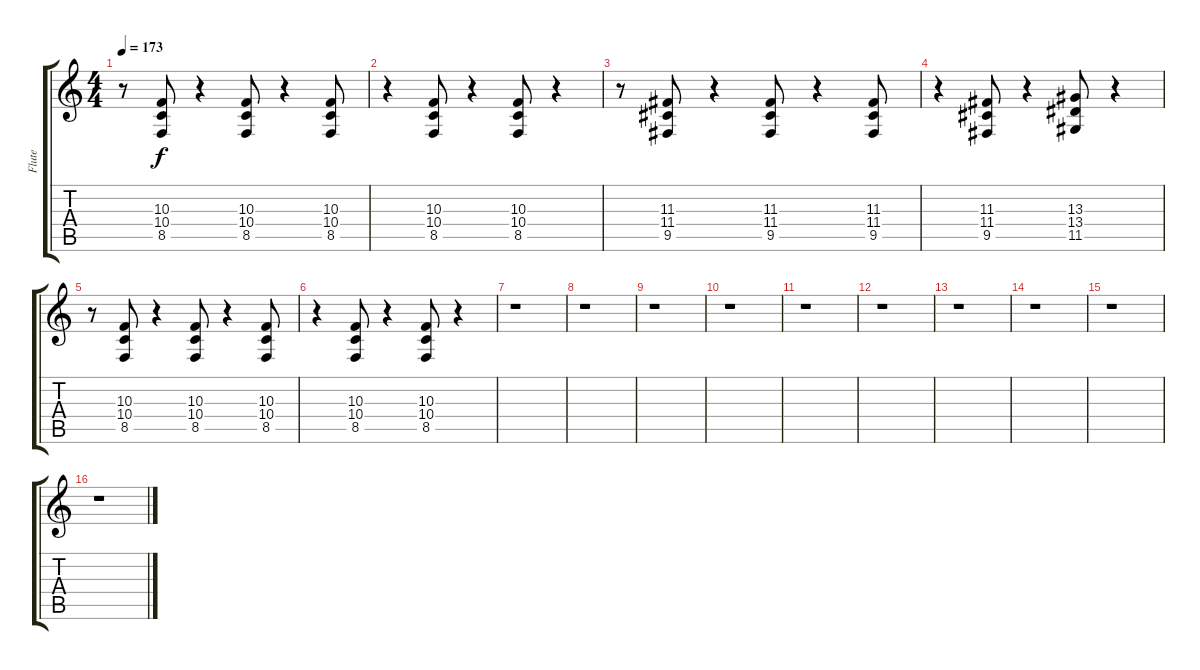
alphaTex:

\track ("Flute" "Flute") {instrument recorder}
\staff {score tabs}
\tuning (E4 B3 G3 D3 A2 E2) {hide}
\ts (4 4)
\tempo 173
\clef g2
\ks c
r.8{dy f} (10.3 10.4 8.5).8 r.4 (10.3 10.4 8.5).8 r.4 (10.3 10.4 8.5).8 |
r.4 (10.3 10.4 8.5).8 r.4 (10.3 10.4 8.5).8 r.4 |
r.8 (11.3 11.4 9.5).8 r.4 (11.3 11.4 9.5).8 r.4 (11.3 11.4 9.5).8 |
r.4 (11.3 11.4 9.5).8 r.4 (13.3 13.4 11.5).8 r.4 |
r.8 (10.3 10.4 8.5).8 r.4 (10.3 10.4 8.5).8 r.4 (10.3 10.4 8.5).8 |
r.4 (10.3 10.4 8.5).8 r.4 (10.3 10.4 8.5).8 r.4 |
r.1 |
r.1 |
r.1 |
r.1 |
r.1 |
r.1 |
r.1 |
r.1 |
r.1 |
r.1
